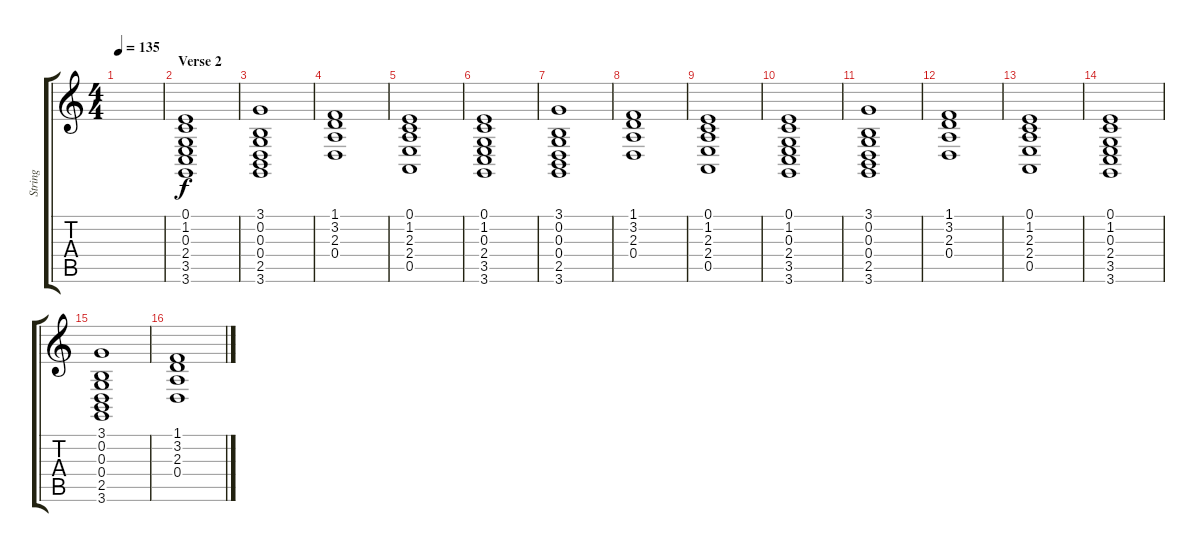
\track ("String" "String") {instrument stringensemble1}
\staff {score tabs}
\tuning (E4 B3 G3 D3 A2 E2) {hide}
\ts (4 4)
\tempo 135
\clef g2
\ks c
|
\section ("" "Verse 2")
(0.1 1.2 0.3 2.4 3.5 3.6).1 |
(3.1 0.2 0.3 0.4 2.5 3.6).1 |
(1.1 3.2 2.3 0.4).1 |
(0.1 1.2 2.3 2.4 0.5).1 |
(0.1 1.2 0.3 2.4 3.5 3.6).1 |
(3.1 0.2 0.3 0.4 2.5 3.6).1 |
(1.1 3.2 2.3 0.4).1 |
(0.1 1.2 2.3 2.4 0.5).1 |
(0.1 1.2 0.3 2.4 3.5 3.6).1 |
(3.1 0.2 0.3 0.4 2.5 3.6).1 |
(1.1 3.2 2.3 0.4).1 |
(0.1 1.2 2.3 2.4 0.5).1 |
(0.1 1.2 0.3 2.4 3.5 3.6).1 |
(3.1 0.2 0.3 0.4 2.5 3.6).1 |
(1.1 3.2 2.3 0.4).1
